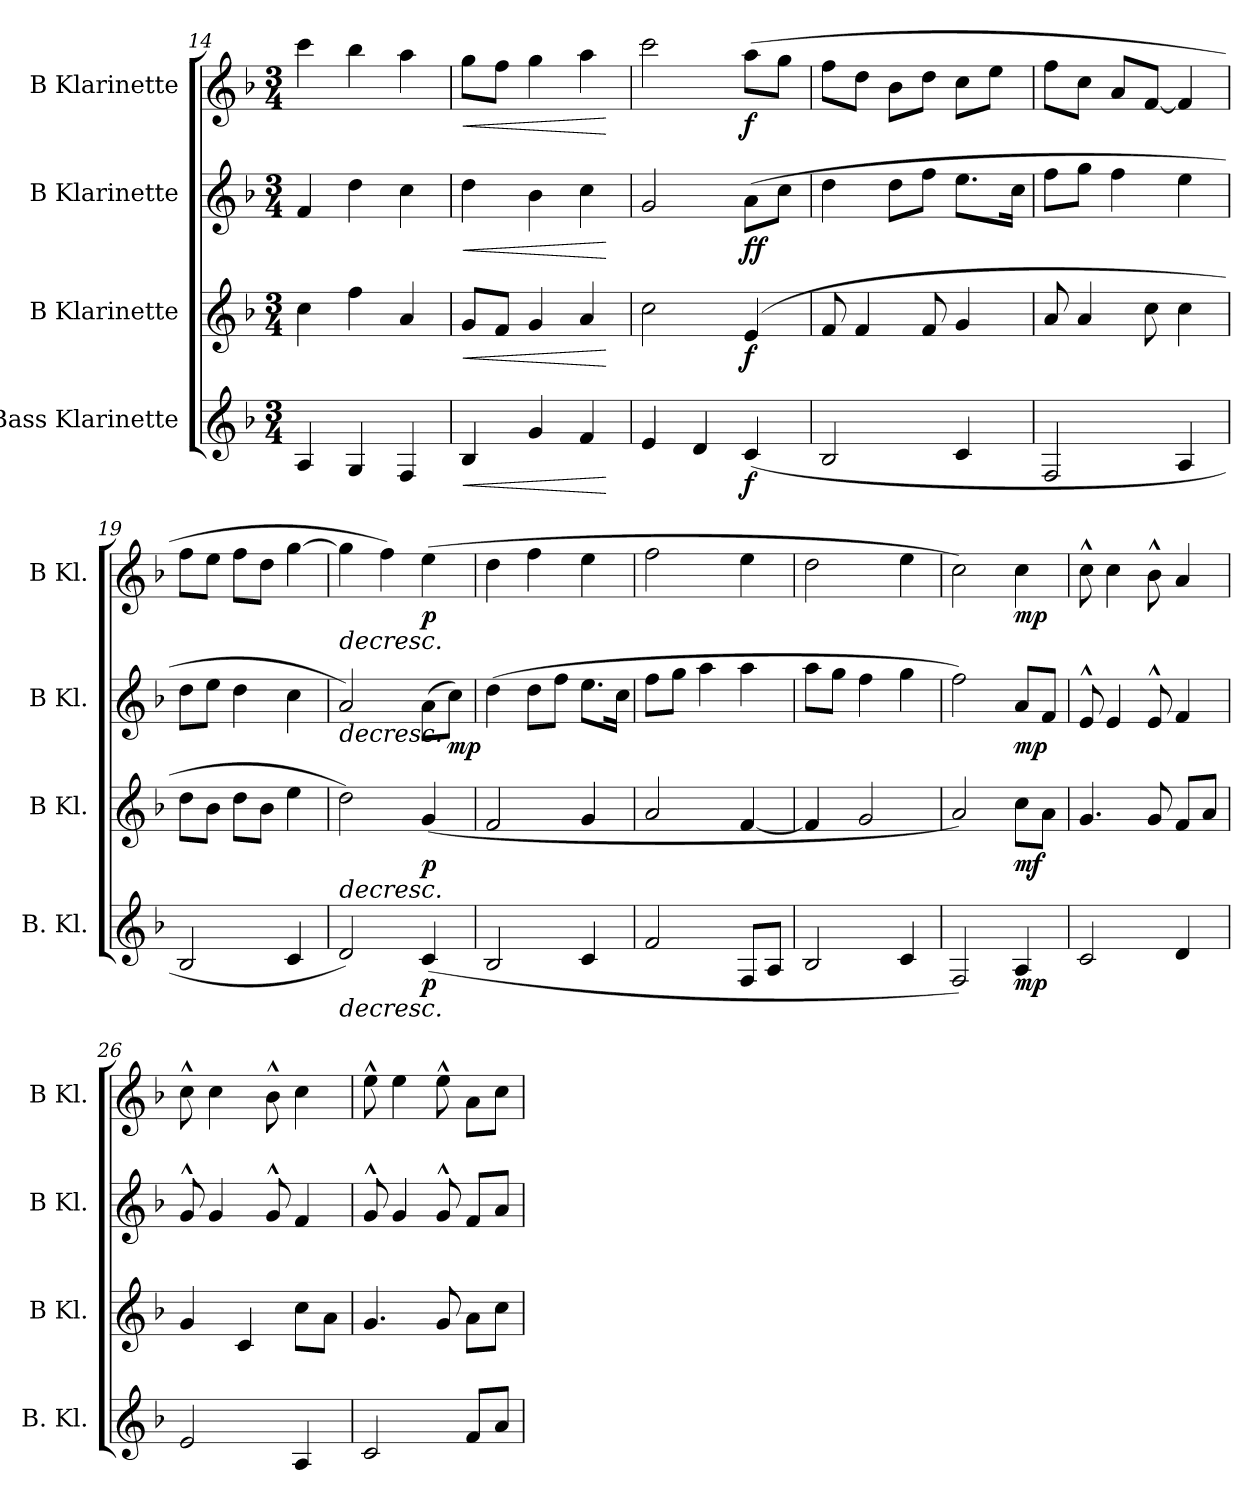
**kern	**dynam	**kern	**dynam	**kern	**dynam	**kern	**dynam
*part4	*part4	*part3	*part3	*part2	*part2	*part1	*part1
*staff4	*staff4	*staff3	*staff3	*staff2	*staff2	*staff1	*staff1
*I"Bass Klarinette	*	*I"B Klarinette	*	*I"B Klarinette	*	*I"B Klarinette	*
*I'B. Kl.	*	*I'B Kl.	*	*I'B Kl.	*	*I'B Kl.	*
*clefG2	*	*clefG2	*	*clefG2	*	*clefG2	*
*ITrd1c2	*	*ITrd1c2	*	*ITrd1c2	*	*ITrd1c2	*
*k[b-e-a-]	*	*k[b-e-a-]	*	*k[b-e-a-]	*	*k[b-e-a-]	*
*M3/4	*	*M3/4	*	*M3/4	*	*M3/4	*
=14	=14	=14	=14	=14	=14	=14	=14
4G/	.	4b-\	.	4e-/	.	4bb-\	.
4F/	.	4ee-\	.	4cc\	.	4aa-\	.
4E-/	.	4g/	.	4b-\	.	4gg\	.
=15	=15	=15	=15	=15	=15	=15	=15
!	!LO:HP:b	!	!LO:HP:b	!	!LO:HP:b	!	!LO:HP:b
4A-/	<	8f/L	<	4cc\	<	8ff\L	<
.	.	8e-/J	.	.	.	8ee-\J	.
4f/	.	4f/	.	4a-\	.	4ff\	.
4e-/	.	4g/	.	4b-\	.	4gg\	.
.	[	.	[	.	[	.	[
=16	=16	=16	=16	=16	=16	=16	=16
4d/	.	2b-\	.	2f/	.	2bb-\	.
4c/	.	.	.	.	.	.	.
!	!LO:DY:b	!	!LO:DY:b	!	!LO:DY:b	!	!LO:DY:b
(4B-/	f	(4d/	f	(8g\L	ff	(8gg\L	f
.	.	.	.	8b-\J	.	8ff\J	.
=17	=17	=17	=17	=17	=17	=17	=17
2A-/	.	8e-/	.	4cc\	.	8ee-\L	.
.	.	4e-/	.	.	.	8cc\J	.
.	.	.	.	8cc\L	.	8a-\L	.
.	.	8e-/	.	8ee-\J	.	8cc\J	.
4B-/	.	4f/	.	8.dd\L	.	8b-\L	.
.	.	.	.	.	.	8dd\J	.
.	.	.	.	16b-\Jk	.	.	.
=18	=18	=18	=18	=18	=18	=18	=18
2E-/	.	8g/	.	8ee-\L	.	8ee-\L	.
.	.	4g/	.	8ff\J	.	8b-\J	.
.	.	.	.	4ee-\	.	8g/L	.
.	.	8b-\	.	.	.	[8e-/J	.
4G/	.	4b-\	.	4dd\	.	4e-/]	.
=19	=19	=19	=19	=19	=19	=19	=19
2A-/	.	8cc\L	.	8cc\L	.	8ee-\L	.
.	.	8a-\J	.	8dd\J	.	8dd\J	.
.	.	8cc\L	.	4cc\	.	8ee-\L	.
.	.	8a-\J	.	.	.	8cc\J	.
4B-/	.	4dd\	.	4b-\	.	[4ff\	.
=20	=20	=20	=20	=20	=20	=20	=20
!	!LO:HP:b	!	!LO:HP:b	!	!LO:HP:b	!	!LO:HP:b
2c/)	>	2cc\)	>	2g/)	>	4ff\]	>
.	.	.	.	.	.	4ee-\)	.
!	!LO:DY:b	!	!LO:DY:b	!	!	!	!LO:DY:b
(4B-/	p	(4f/	p	(8g\L	.	(4dd\	p
!	!	!	!	!	!LO:DY:b	!	!
.	.	.	.	8b-\J)	mp	.	.
.	]	.	]	.	]	.	]
!!LO:PB:g=z
=21	=21	=21	=21	=21	=21	=21	=21
2A-/	.	2e-/	.	(4cc\	.	4cc\	.
.	.	.	.	8cc\L	.	4ee-\	.
.	.	.	.	8ee-\J	.	.	.
4B-/	.	4f/	.	8.dd\L	.	4dd\	.
.	.	.	.	16b-\Jk	.	.	.
=22	=22	=22	=22	=22	=22	=22	=22
2e-/	.	2g/	.	8ee-\L	.	2ee-\	.
.	.	.	.	8ff\J	.	.	.
.	.	.	.	4gg\	.	.	.
8E-/L	.	[4e-/	.	4gg\	.	4dd\	.
8G/J	.	.	.	.	.	.	.
=23	=23	=23	=23	=23	=23	=23	=23
2A-/	.	4e-/]	.	8gg\L	.	2cc\	.
.	.	.	.	8ff\J	.	.	.
.	.	2f/	.	4ee-\	.	.	.
4B-/	.	.	.	4ff\	.	4dd\	.
=24	=24	=24	=24	=24	=24	=24	=24
2E-/)	.	2g/)	.	2ee-\)	.	2b-\)	.
!	!LO:DY:b	!	!LO:DY:b	!	!LO:DY:b	!	!LO:DY:b
4G/	mp	8b-\L	mf	8g/L	mp	4b-\	mp
.	.	8g\J	.	8e-/J	.	.	.
=25	=25	=25	=25	=25	=25	=25	=25
2B-/	.	4.f/	.	8d^^/	.	8b-^^\	.
.	.	.	.	4d/	.	4b-\	.
.	.	8f/	.	8d^^/	.	8a-^^\	.
4c/	.	8e-/L	.	4e-/	.	4g/	.
.	.	8g/J	.	.	.	.	.
=26	=26	=26	=26	=26	=26	=26	=26
2d/	.	4f/	.	8f^^/	.	8b-^^\	.
.	.	.	.	4f/	.	4b-\	.
.	.	4B-/	.	.	.	.	.
.	.	.	.	8f^^/	.	8a-^^\	.
4G/	.	8b-\L	.	4e-/	.	4b-\	.
.	.	8g\J	.	.	.	.	.
=27	=27	=27	=27	=27	=27	=27	=27
2B-/	.	4.f/	.	8f^^/	.	8dd^^\	.
.	.	.	.	4f/	.	4dd\	.
.	.	8f/	.	8f^^/	.	8dd^^\	.
8e-/L	.	8g\L	.	8e-/L	.	8g\L	.
8g/J	.	8b-\J	.	8g/J	.	8b-\J	.
=	=	=	=	=	=	=	=
*-	*-	*-	*-	*-	*-	*-	*-
